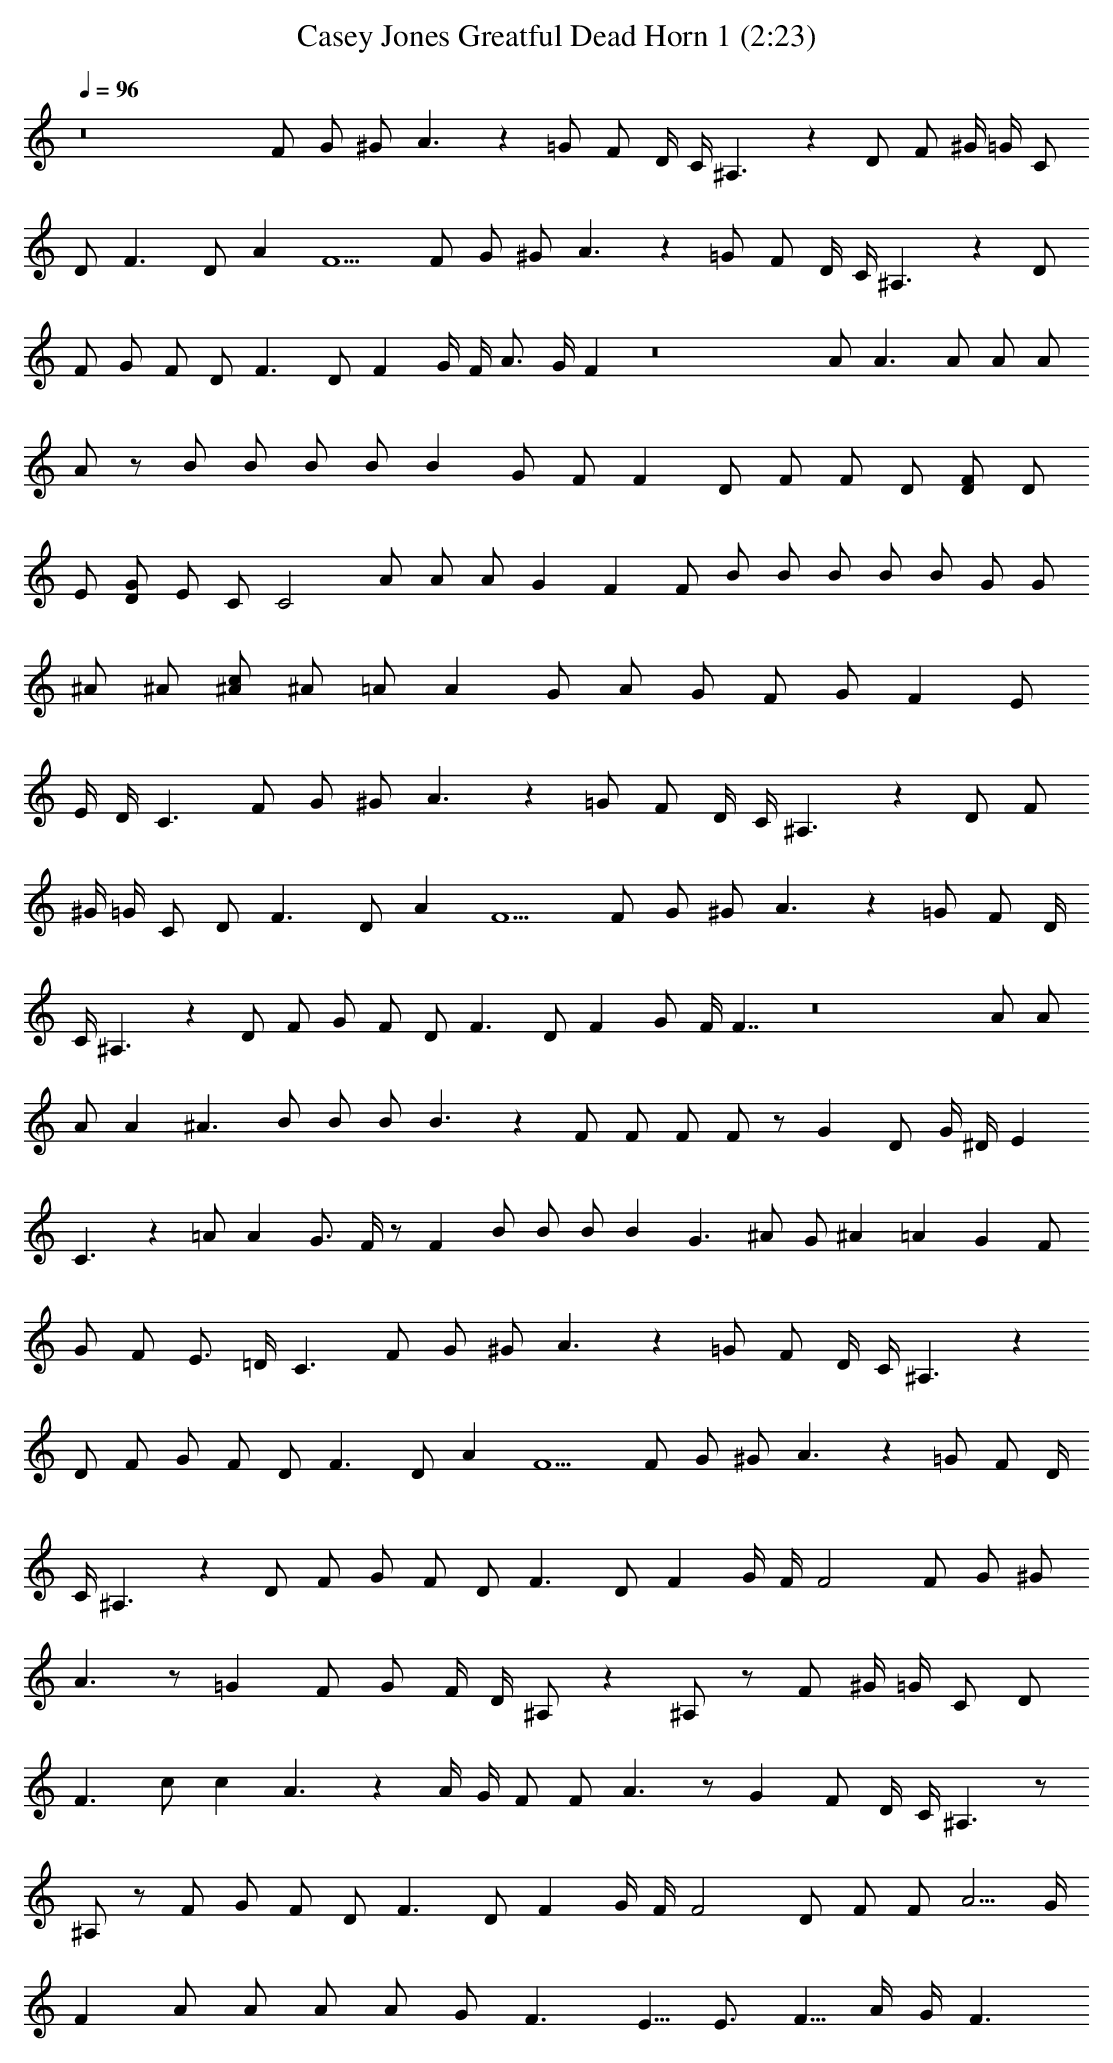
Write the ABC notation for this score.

X:1
T: Casey Jones Greatful Dead Horn 1 (2:23)
L: 1/4
Q: 96
K: C
z8 F/2 G/2 ^G/2 A3/2 z =G/2 F/2 D/4 C/4 ^A,3/2 z D/2 F/2 ^G/4 =G/4 C/2
D/2 F3/2 D/2 A F5/2 F/2 G/2 ^G/2 A3/2 z =G/2 F/2 D/4 C/4 ^A,3/2 z D/2
F/2 G/2 F/2 D/2 F3/2 D/2 F G/4 F/4 A3/4 G/4 F z8 A/2 A3/2 A/2 A/2 A/2
A/2 z/2 B/2 B/2 B/2 B/2 B G/2 F/2 [Fz/2] D/2 F/2 F/2 D/2 [F/2D/2] D/2
E/2 [G/2D] E/2 C/2 C2 A/2 A/2 A/2 G F F/2 B/2 B/2 B/2 B/2 B/2 G/2 G/2
^A/2 ^A/2 [c/2^A/2] ^A/2 =A/2 [Az/2] G/2 A/2 G/2 F/2 G/2 [Fz/2] E/2
E/4 D/4 C3/2 F/2 G/2 ^G/2 A3/2 z =G/2 F/2 D/4 C/4 ^A,3/2 z D/2 F/2
^G/4 =G/4 C/2 D/2 F3/2 D/2 A F5/2 F/2 G/2 ^G/2 A3/2 z =G/2 F/2 D/4
C/4 ^A,3/2 z D/2 F/2 G/2 F/2 D/2 F3/2 D/2 F G/2 F/4 F7/4 z8 A/2 A/2
A/2 A ^A3/2 B/2 B/2 B/2 B3/2 z F/2 F/2 F/2 F/2 z/2 G D/2 G/4 ^D/4 E
C3/2 z =A/2 A G3/4 F/4 z/2 F B/2 B/2 B/2 B G3/2 ^A/2 G/2 ^A =A G F/2
G/2 F/2 E3/4 =D/4 C3/2 F/2 G/2 ^G/2 A3/2 z =G/2 F/2 D/4 C/4 ^A,3/2 z
D/2 F/2 G/2 F/2 D/2 F3/2 D/2 A F5/2 F/2 G/2 ^G/2 A3/2 z =G/2 F/2 D/4
C/4 ^A,3/2 z D/2 F/2 G/2 F/2 D/2 F3/2 D/2 F G/4 F/4 F2 F/2 G/2 ^G/2
A3/2 z/2 =G F/2 G/2 F/4 D/4 ^A,/2 z ^A,/2 z/2 F/2 ^G/4 =G/4 C/2 D/2
F3/2 c/2 c A3/2 z A/4 G/4 F/2 F/2 A3/2 z/2 G F/2 D/4 C/4 ^A,3/2 z/2
^A,/2 z/2 F/2 G/2 F/2 D/2 F3/2 D/2 F G/4 F/4 F2 D/2 F/2 F/2 A5/4 G/4
F A/2 A/2 A/2 A/2 G/2 F3/2 E5/8 E3/4 F5/8 A/4 G/4 F3/2
